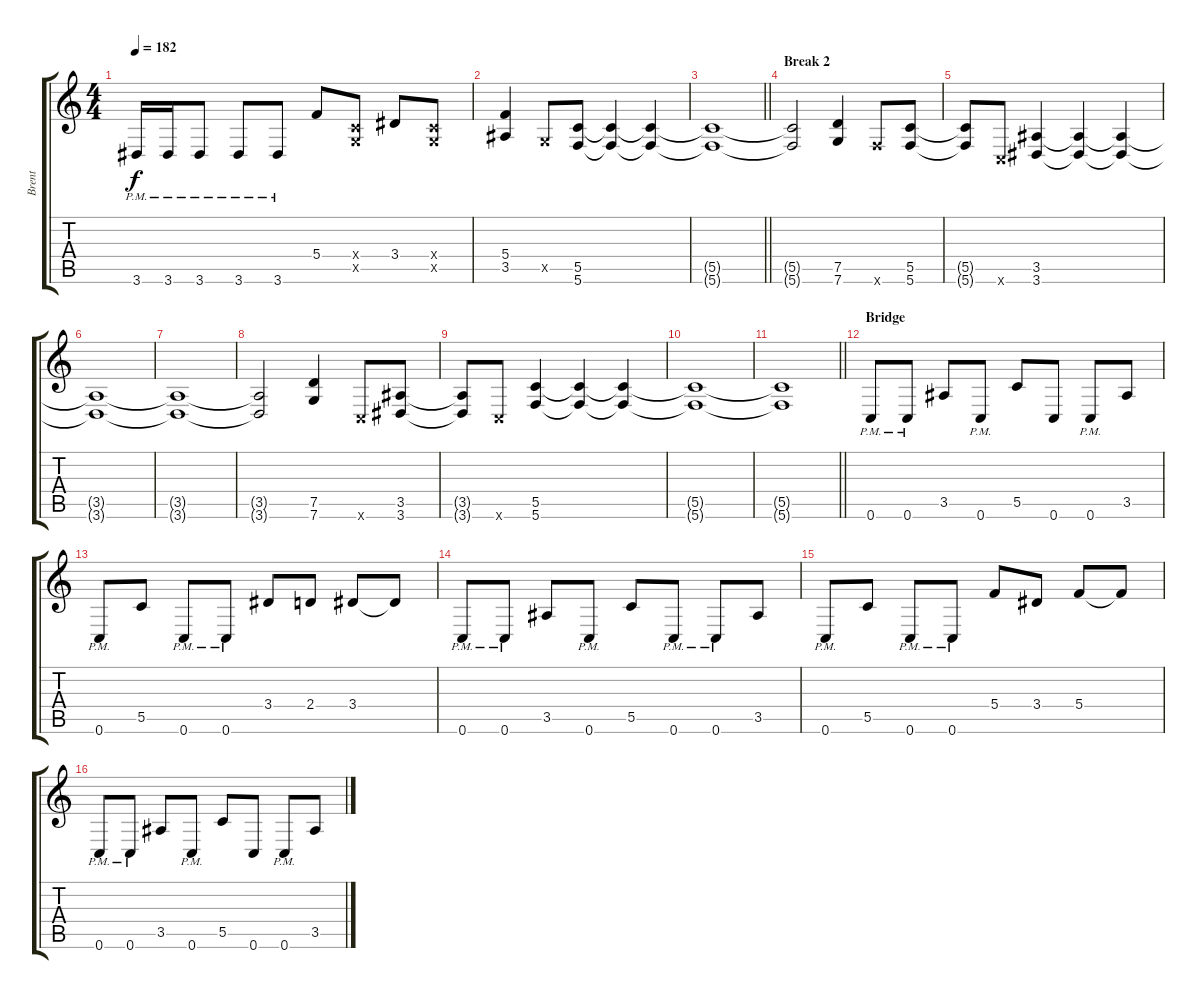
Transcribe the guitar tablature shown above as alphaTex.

\track ("Brent" "Brent") {instrument distortionguitar}
\staff {score tabs}
\tuning (D4 A3 F3 C3 G2 C2) {hide}
\ts (4 4)
\tempo 182
\clef g2
\ks c
3.6{pm}.16{dy f} 3.6{pm}.16 3.6{pm}.8 3.6{pm}.8 3.6{pm}.8 5.4.8 (0.4{x} 0.5{x}).8 3.4.8 (0.4{x} 0.5{x}).8 |
(5.4 3.5).4 0.5{x}.8 (5.5 5.6).8 (5.5{t} 5.6{t}).4 (5.5{t} 5.6{t}).4 |
\barLineRight lightlight
(5.5{t} 5.6{t}).1 |
\section ("" "Break 2")
(5.5{t} 5.6{t}).2 (7.5 7.6).4 5.6{x}.8 (5.5 5.6).8 |
(5.5{t} 5.6{t}).8 0.6{x}.8 (3.5 3.6).4 (3.5{t} 3.6{t}).4 (3.5{t} 3.6{t}).4 |
(3.5{t} 3.6{t}).1 |
(3.5{t} 3.6{t}).1 |
(3.5{t} 3.6{t}).2 (7.5 7.6).4 0.6{x}.8 (3.5 3.6).8 |
(3.5{t} 3.6{t}).8 0.6{x}.8 (5.5 5.6).4 (5.5{t} 5.6{t}).4 (5.5{t} 5.6{t}).4 |
(5.5{t} 5.6{t}).1 |
\barLineRight lightlight
(5.5{t} 5.6{t}).1 |
\section ("" "Bridge")
0.6{pm}.8 0.6{pm}.8 3.5.8 0.6{pm}.8 5.5.8 0.6.8 0.6{pm}.8 3.5.8 |
0.6{pm}.8 5.5.8 0.6{pm}.8 0.6{pm}.8 3.4.8 2.4.8 3.4.8 3.4{t}.8 |
0.6{pm}.8 0.6{pm}.8 3.5.8 0.6{pm}.8 5.5.8 0.6{pm}.8 0.6{pm}.8 3.5.8 |
0.6{pm}.8 5.5.8 0.6{pm}.8 0.6{pm}.8 5.4.8 3.4.8 5.4.8 5.4{t}.8 |
0.6{pm}.8 0.6{pm}.8 3.5.8 0.6{pm}.8 5.5.8 0.6.8 0.6{pm}.8 3.5.8
